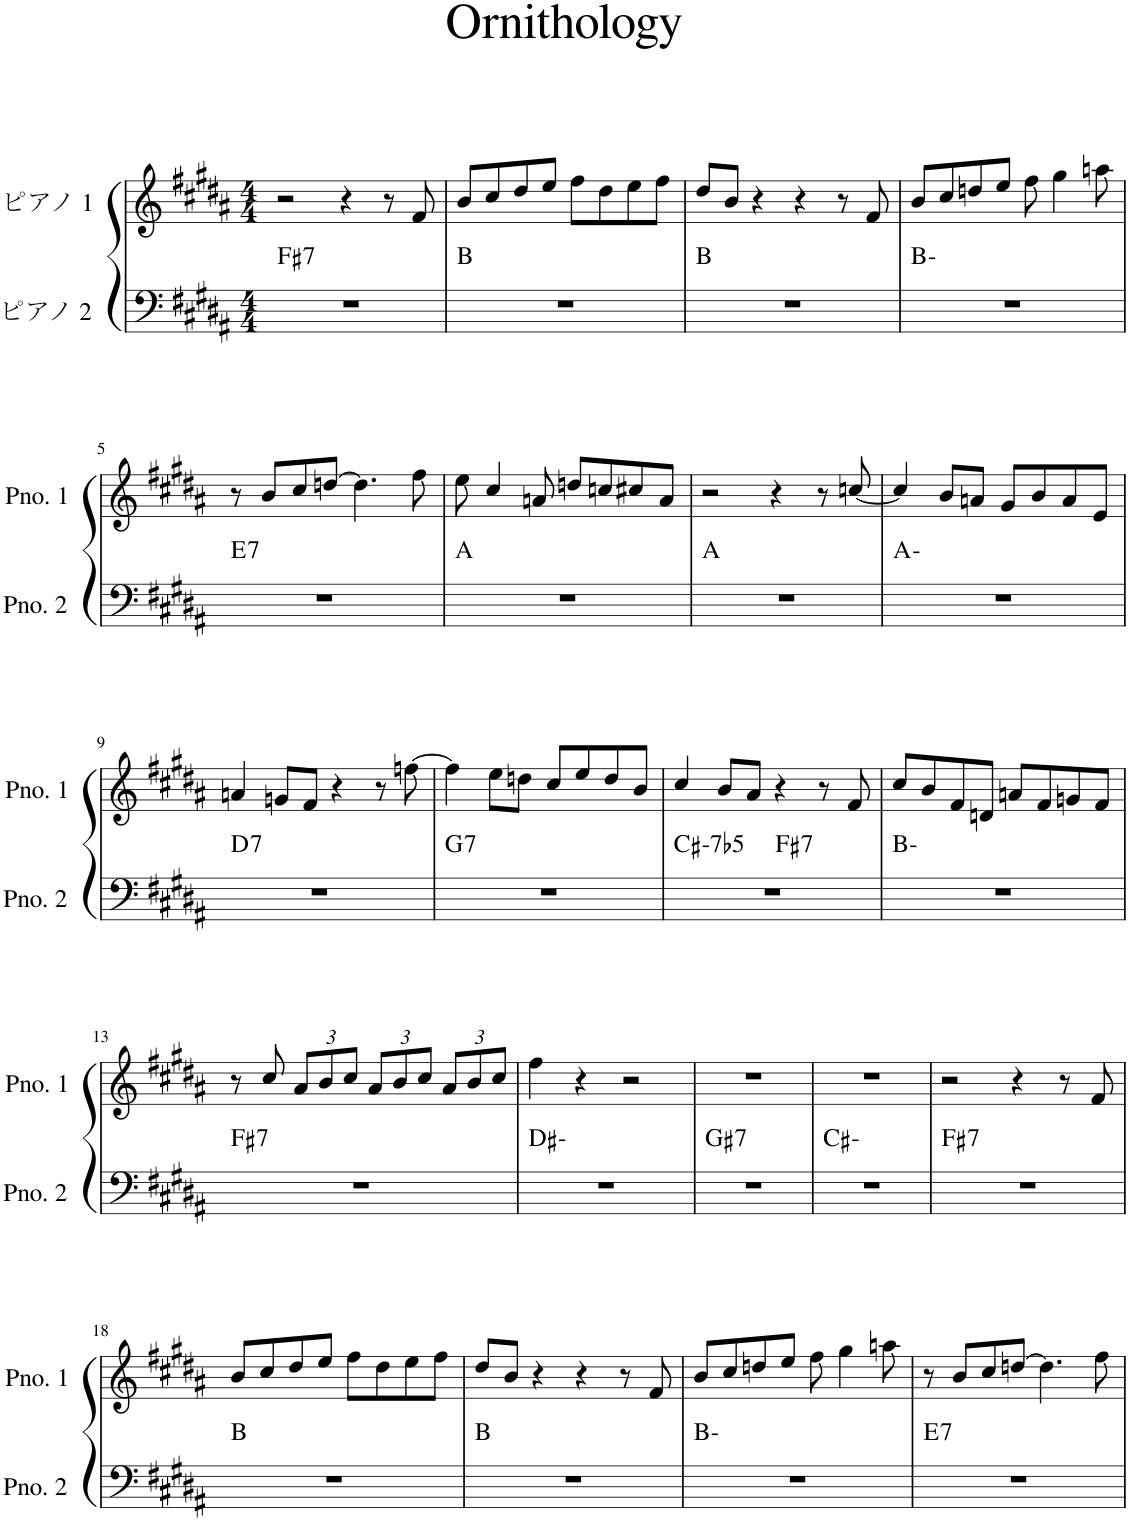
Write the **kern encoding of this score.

**kern	**harte	**kern
*part2	*part2	*part1
*staff2	*	*staff1
*I"ピアノ 2	*	*I"ピアノ 1
*clefF4	*	*clefG2
*k[f#c#g#d#a#]	*	*k[f#c#g#d#a#]
*M4/4	*	*M4/4
=1	=1	=1
!	!LO:H:kt=7	!
1r	F#:7	2r
.	.	4r
.	.	8r
.	.	8f#/
=2	=2	=2
1r	B:maj	8b/L
.	.	8cc#/
.	.	8dd#/
.	.	8ee/J
.	.	8ff#\L
.	.	8dd#\
.	.	8ee\
.	.	8ff#\J
=3	=3	=3
1r	B:maj	8dd#/L
.	.	8b/J
.	.	4r
.	.	4r
.	.	8r
.	.	8f#/
=4	=4	=4
1r	B:min	8b/L
.	.	8cc#/
.	.	8ddn/
.	.	8ee/J
.	.	8ff#\
.	.	4gg#\
.	.	8aan\
!!LO:LB:g=z
=5	=5	=5
!	!LO:H:kt=7	!
1r	E:7	8r
.	.	8b/L
.	.	8cc#/
.	.	[8ddn/J
.	.	4.dd\]
.	.	8ff#\
=6	=6	=6
1r	A:maj	8ee\
.	.	4cc#/
.	.	8an/
.	.	8ddn/L
.	.	8ccn/
.	.	8cc#X/
.	.	8a/J
=7	=7	=7
1r	A:maj	2r
.	.	4r
.	.	8r
.	.	[8ccn/
=8	=8	=8
1r	A:min	4cc/]
.	.	8b/L
.	.	8an/J
.	.	8g#/L
.	.	8b/
.	.	8a/
.	.	8e/J
!!LO:LB:g=z
=9	=9	=9
!	!LO:H:kt=7	!
1r	D:7	4an/
.	.	8gn/L
.	.	8f#/J
.	.	4r
.	.	8r
.	.	[8ffn\
=10	=10	=10
!	!LO:H:kt=7	!
1r	G:7	4ff\]
.	.	8ee\L
.	.	8ddn\J
.	.	8cc#/L
.	.	8ee/
.	.	8dd/
.	.	8b/J
=11	=11	=11
!	!LO:H:kt=-7b5	!
*^	*	*
1r	2ryy	C#:hdim7	4cc#/
.	.	.	8b/L
.	.	.	8a#/J
!	!	!LO:H:kt=7	!
.	2ryy	F#:7	4r
.	.	.	8r
.	.	.	8f#/
*v	*v	*	*
=12	=12	=12
1r	B:min	8cc#/L
.	.	8b/
.	.	8f#/
.	.	8dn/J
.	.	8an/L
.	.	8f#/
.	.	8gn/
.	.	8f#/J
!!LO:LB:g=z
=13	=13	=13
!	!LO:H:kt=7	!
1r	F#:7	8r
.	.	8cc#/
*	*	*Xbrackettup
.	.	12a#/L
.	.	12b/
.	.	12cc#/J
.	.	12a#/L
.	.	12b/
.	.	12cc#/J
.	.	12a#/L
.	.	12b/
.	.	12cc#/J
=14	=14	=14
1r	D#:min	4ff#\
.	.	4r
.	.	2r
=15	=15	=15
!	!LO:H:kt=7	!
1r	G#:7	1r
=16	=16	=16
1r	C#:min	1r
=17	=17	=17
!	!LO:H:kt=7	!
1r	F#:7	2r
.	.	4r
.	.	8r
.	.	8f#/
!!LO:LB:g=z
=18	=18	=18
1r	B:maj	8b/L
.	.	8cc#/
.	.	8dd#/
.	.	8ee/J
.	.	8ff#\L
.	.	8dd#\
.	.	8ee\
.	.	8ff#\J
=19	=19	=19
1r	B:maj	8dd#/L
.	.	8b/J
.	.	4r
.	.	4r
.	.	8r
.	.	8f#/
=20	=20	=20
1r	B:min	8b/L
.	.	8cc#/
.	.	8ddn/
.	.	8ee/J
.	.	8ff#\
.	.	4gg#\
.	.	8aan\
=21	=21	=21
!	!LO:H:kt=7	!
1r	E:7	8r
.	.	8b/L
.	.	8cc#/
.	.	[8ddn/J
.	.	4.dd\]
.	.	8ff#\
=	=	=
*-	*-	*-
